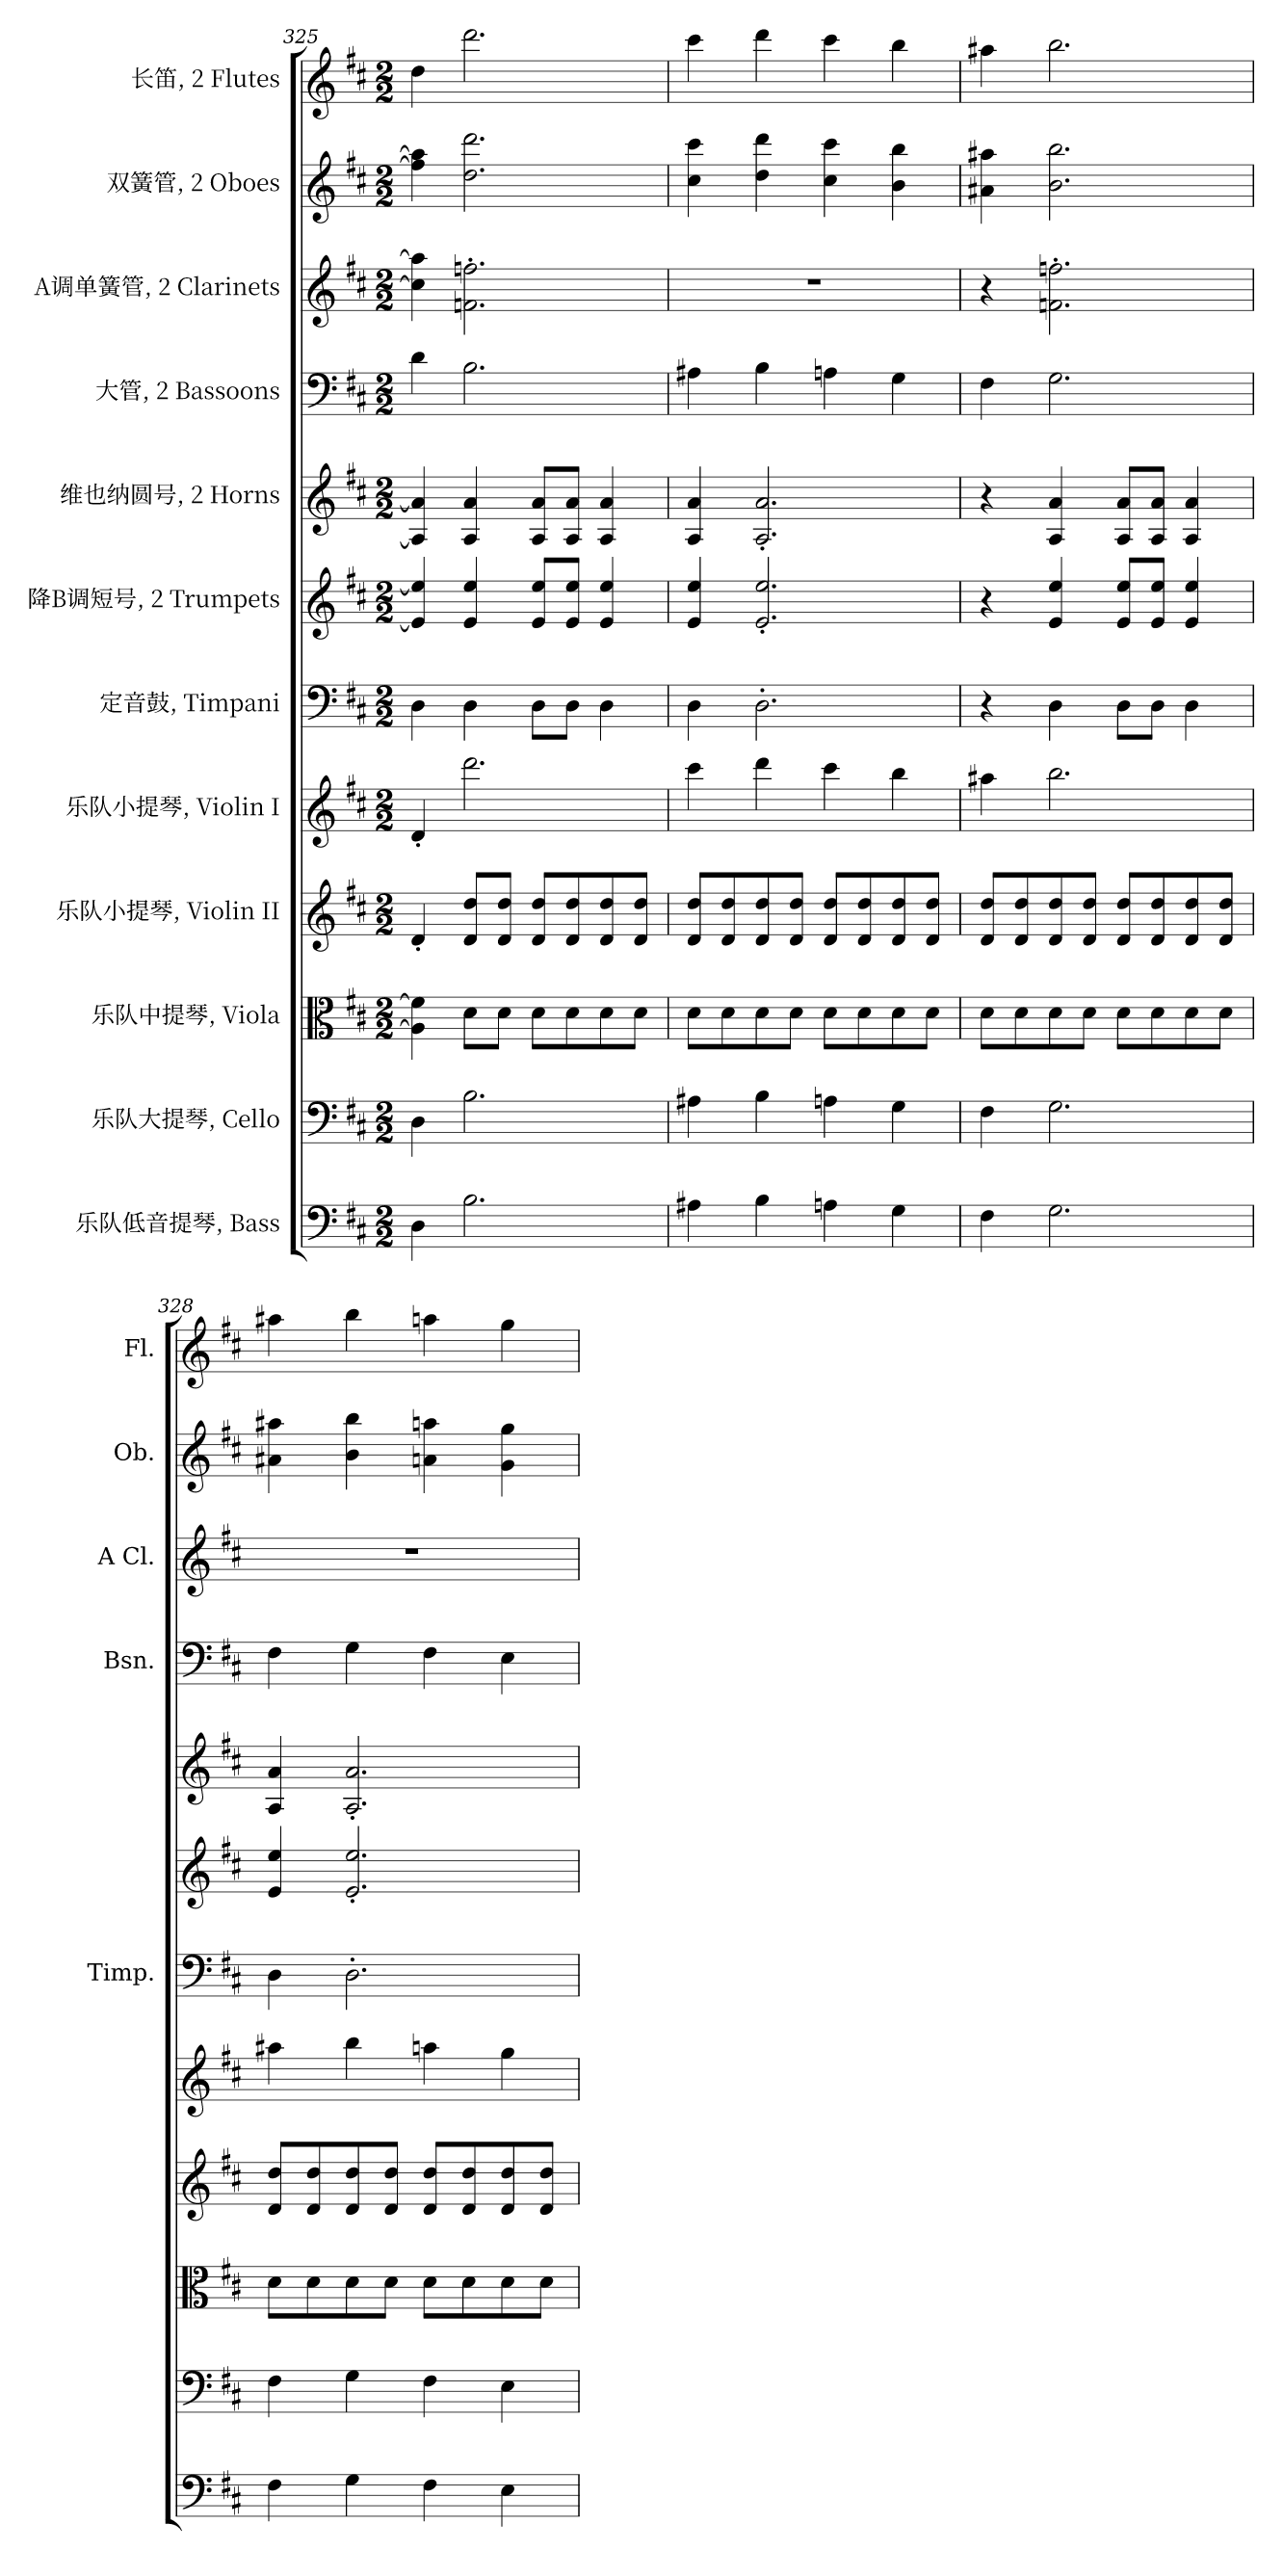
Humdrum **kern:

**kern	**kern	**kern	**kern	**kern	**kern	**kern	**kern	**kern	**kern	**kern	**kern
*part12	*part11	*part10	*part9	*part8	*part7	*part6	*part5	*part4	*part3	*part2	*part1
*staff12	*staff11	*staff10	*staff9	*staff8	*staff7	*staff6	*staff5	*staff4	*staff3	*staff2	*staff1
*I"乐队低音提琴, Bass	*I"乐队大提琴, Cello	*I"乐队中提琴, Viola	*I"乐队小提琴, Violin II	*I"乐队小提琴, Violin I	*I"定音鼓, Timpani	*I"降B调短号, 2 Trumpets	*I"维也纳圆号, 2 Horns	*I"大管, 2 Bassoons	*I"A调单簧管, 2 Clarinets	*I"双簧管, 2 Oboes	*I"长笛, 2 Flutes
*	*	*	*	*	*I'Timp.	*	*	*I'Bsn.	*I'A Cl.	*I'Ob.	*I'Fl.
!!LO:PB:g=z
*clefF4	*clefF4	*clefC3	*clefG2	*clefG2	*clefF4	*clefG2	*clefG2	*clefF4	*clefG2	*clefG2	*clefG2
*ITrd7c12	*	*	*	*	*	*ITrd1c2	*ITrd4c7	*	*ITrd2c3	*	*
*k[f#c#]	*k[f#c#]	*k[f#c#]	*k[f#c#]	*k[f#c#]	*k[f#c#]	*k[]	*k[f#]	*k[f#c#]	*k[f#c#g#d#a#]	*k[f#c#]	*k[f#c#]
*M2/2	*M2/2	*M2/2	*M2/2	*M2/2	*M2/2	*M2/2	*M2/2	*M2/2	*M2/2	*M2/2	*M2/2
=325	=325	=325	=325	=325	=325	=325	=325	=325	=325	=325	=325
4DD\	4D\	4A\] 4f#\]	4d'/	4d'/	4D\	4d/] 4dd/]	4D/] 4d/]	4d\	4a\] 4ff#\]	4ff#\] 4aa\]	4dd\
2.BB\	2.B\	8d\L	8d/ 8dd/L	2.ddd\	4D\	4d/ 4dd/	4D/ 4d/	2.B\	2.dn\' 2.ddn\'	2.dd\ 2.ddd\	2.ddd\
.	.	8d\J	8d/ 8dd/J	.	.	.	.	.	.	.	.
.	.	8d\L	8d/ 8dd/L	.	8D\L	8d/ 8dd/L	8D/ 8d/L	.	.	.	.
.	.	8d\	8d/ 8dd/	.	8D\J	8d/ 8dd/J	8D/ 8d/J	.	.	.	.
.	.	8d\	8d/ 8dd/	.	4D\	4d/ 4dd/	4D/ 4d/	.	.	.	.
.	.	8d\J	8d/ 8dd/J	.	.	.	.	.	.	.	.
=326	=326	=326	=326	=326	=326	=326	=326	=326	=326	=326	=326
4AA#X\	4A#X\	8d\L	8d/ 8dd/L	4ccc#\	4D\	4d/ 4dd/	4D/ 4d/	4A#X\	1r	4cc#\ 4ccc#\	4ccc#\
.	.	8d\	8d/ 8dd/	.	.	.	.	.	.	.	.
4BB\	4B\	8d\	8d/ 8dd/	4ddd\	2.D'\	2.d/' 2.dd/'	2.D/' 2.d/'	4B\	.	4dd\ 4ddd\	4ddd\
.	.	8d\J	8d/ 8dd/J	.	.	.	.	.	.	.	.
4AAn\	4An\	8d\L	8d/ 8dd/L	4ccc#\	.	.	.	4An\	.	4cc#\ 4ccc#\	4ccc#\
.	.	8d\	8d/ 8dd/	.	.	.	.	.	.	.	.
4GG\	4G\	8d\	8d/ 8dd/	4bb\	.	.	.	4G\	.	4b\ 4bb\	4bb\
.	.	8d\J	8d/ 8dd/J	.	.	.	.	.	.	.	.
=327	=327	=327	=327	=327	=327	=327	=327	=327	=327	=327	=327
4FF#\	4F#\	8d\L	8d/ 8dd/L	4aa#X\	4r	4r	4r	4F#\	4r	4a#X\ 4aa#X\	4aa#X\
.	.	8d\	8d/ 8dd/	.	.	.	.	.	.	.	.
2.GG\	2.G\	8d\	8d/ 8dd/	2.bb\	4D\	4d/ 4dd/	4D/ 4d/	2.G\	2.dn\' 2.ddn\'	2.b\ 2.bb\	2.bb\
.	.	8d\J	8d/ 8dd/J	.	.	.	.	.	.	.	.
.	.	8d\L	8d/ 8dd/L	.	8D\L	8d/ 8dd/L	8D/ 8d/L	.	.	.	.
.	.	8d\	8d/ 8dd/	.	8D\J	8d/ 8dd/J	8D/ 8d/J	.	.	.	.
.	.	8d\	8d/ 8dd/	.	4D\	4d/ 4dd/	4D/ 4d/	.	.	.	.
.	.	8d\J	8d/ 8dd/J	.	.	.	.	.	.	.	.
=328	=328	=328	=328	=328	=328	=328	=328	=328	=328	=328	=328
4FF#\	4F#\	8d\L	8d/ 8dd/L	4aa#X\	4D\	4d/ 4dd/	4D/ 4d/	4F#\	1r	4a#X\ 4aa#X\	4aa#X\
.	.	8d\	8d/ 8dd/	.	.	.	.	.	.	.	.
4GG\	4G\	8d\	8d/ 8dd/	4bb\	2.D'\	2.d/' 2.dd/'	2.D/' 2.d/'	4G\	.	4b\ 4bb\	4bb\
.	.	8d\J	8d/ 8dd/J	.	.	.	.	.	.	.	.
4FF#\	4F#\	8d\L	8d/ 8dd/L	4aan\	.	.	.	4F#\	.	4an\ 4aan\	4aan\
.	.	8d\	8d/ 8dd/	.	.	.	.	.	.	.	.
4EE\	4E\	8d\	8d/ 8dd/	4gg\	.	.	.	4E\	.	4g\ 4gg\	4gg\
.	.	8d\J	8d/ 8dd/J	.	.	.	.	.	.	.	.
=	=	=	=	=	=	=	=	=	=	=	=
*-	*-	*-	*-	*-	*-	*-	*-	*-	*-	*-	*-
